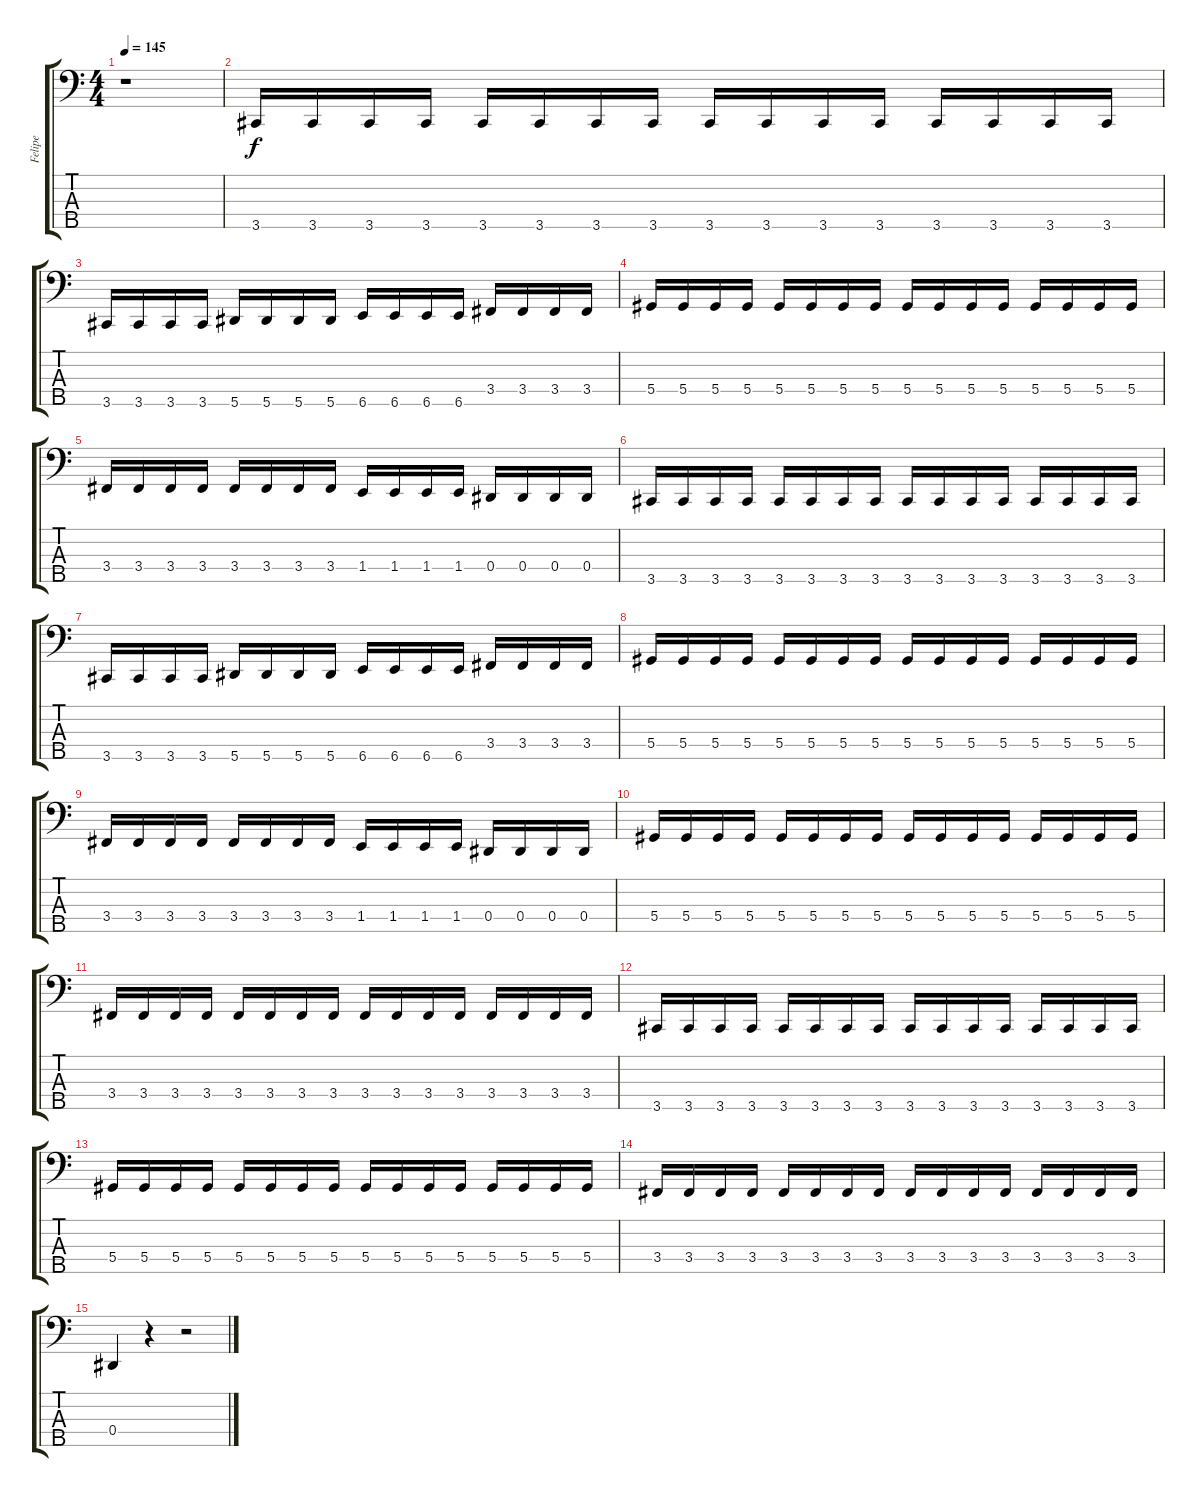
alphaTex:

\track ("Felipe" "Felipe") {instrument electricbasspick}
\staff {score tabs}
\tuning (Gb2 Db2 Ab1 Eb1 Bb0) {hide}
\ts (4 4)
\tempo 145
\clef f4
\ks c
r.1{dy f} |
3.5.16 3.5.16 3.5.16 3.5.16 3.5.16 3.5.16 3.5.16 3.5.16 3.5.16 3.5.16 3.5.16 3.5.16 3.5.16 3.5.16 3.5.16 3.5.16 |
3.5.16 3.5.16 3.5.16 3.5.16 5.5.16 5.5.16 5.5.16 5.5.16 6.5.16 6.5.16 6.5.16 6.5.16 3.4.16 3.4.16 3.4.16 3.4.16 |
5.4.16 5.4.16 5.4.16 5.4.16 5.4.16 5.4.16 5.4.16 5.4.16 5.4.16 5.4.16 5.4.16 5.4.16 5.4.16 5.4.16 5.4.16 5.4.16 |
3.4.16 3.4.16 3.4.16 3.4.16 3.4.16 3.4.16 3.4.16 3.4.16 1.4.16 1.4.16 1.4.16 1.4.16 0.4.16 0.4.16 0.4.16 0.4.16 |
3.5.16 3.5.16 3.5.16 3.5.16 3.5.16 3.5.16 3.5.16 3.5.16 3.5.16 3.5.16 3.5.16 3.5.16 3.5.16 3.5.16 3.5.16 3.5.16 |
3.5.16 3.5.16 3.5.16 3.5.16 5.5.16 5.5.16 5.5.16 5.5.16 6.5.16 6.5.16 6.5.16 6.5.16 3.4.16 3.4.16 3.4.16 3.4.16 |
5.4.16 5.4.16 5.4.16 5.4.16 5.4.16 5.4.16 5.4.16 5.4.16 5.4.16 5.4.16 5.4.16 5.4.16 5.4.16 5.4.16 5.4.16 5.4.16 |
3.4.16 3.4.16 3.4.16 3.4.16 3.4.16 3.4.16 3.4.16 3.4.16 1.4.16 1.4.16 1.4.16 1.4.16 0.4.16 0.4.16 0.4.16 0.4.16 |
5.4.16 5.4.16 5.4.16 5.4.16 5.4.16 5.4.16 5.4.16 5.4.16 5.4.16 5.4.16 5.4.16 5.4.16 5.4.16 5.4.16 5.4.16 5.4.16 |
3.4.16 3.4.16 3.4.16 3.4.16 3.4.16 3.4.16 3.4.16 3.4.16 3.4.16 3.4.16 3.4.16 3.4.16 3.4.16 3.4.16 3.4.16 3.4.16 |
3.5.16 3.5.16 3.5.16 3.5.16 3.5.16 3.5.16 3.5.16 3.5.16 3.5.16 3.5.16 3.5.16 3.5.16 3.5.16 3.5.16 3.5.16 3.5.16 |
5.4.16 5.4.16 5.4.16 5.4.16 5.4.16 5.4.16 5.4.16 5.4.16 5.4.16 5.4.16 5.4.16 5.4.16 5.4.16 5.4.16 5.4.16 5.4.16 |
3.4.16 3.4.16 3.4.16 3.4.16 3.4.16 3.4.16 3.4.16 3.4.16 3.4.16 3.4.16 3.4.16 3.4.16 3.4.16 3.4.16 3.4.16 3.4.16 |
0.4.4 r.4 r.2
